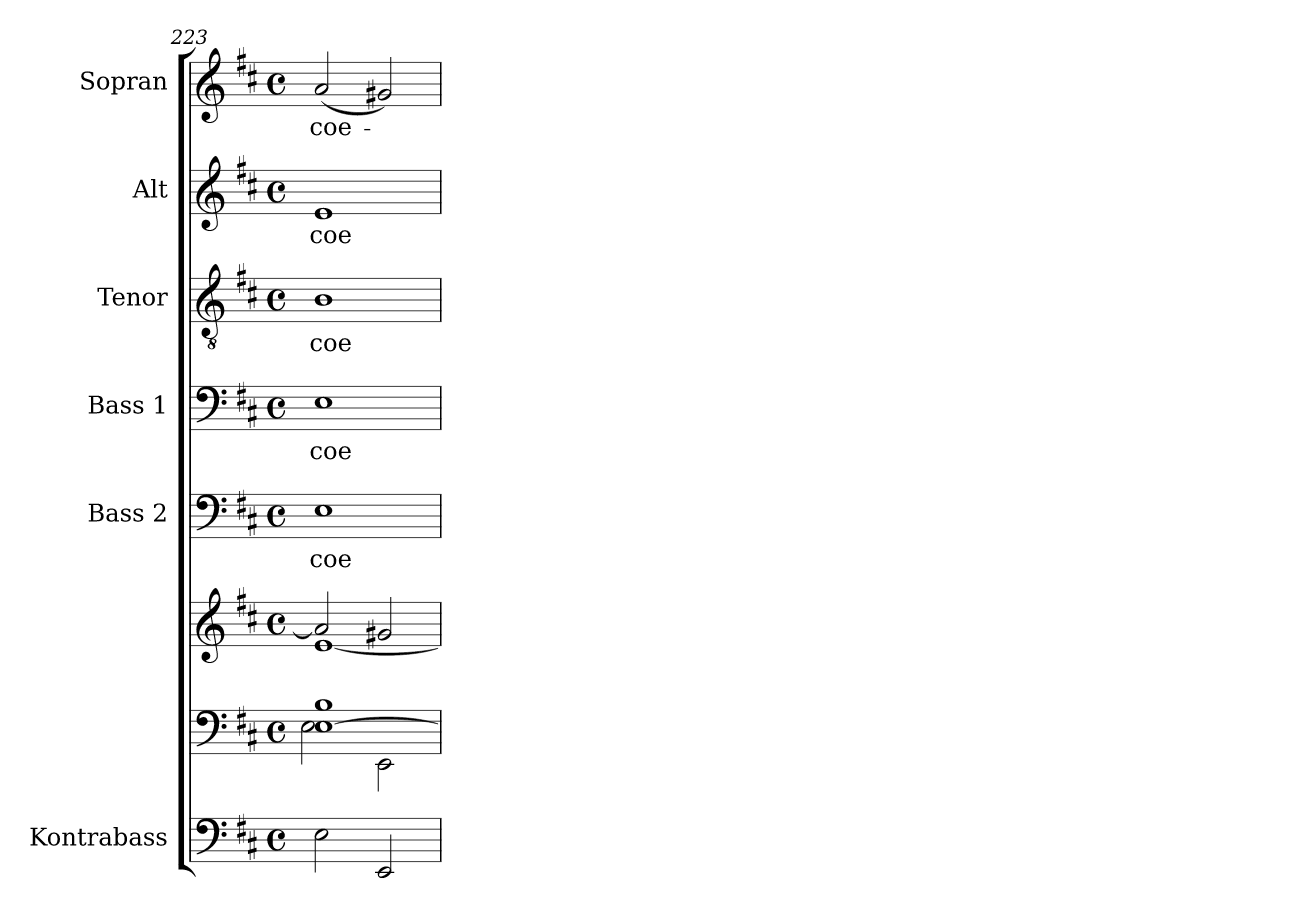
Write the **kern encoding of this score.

**kern	**kern	**kern	**kern	**text	**kern	**text	**kern	**text	**kern	**text	**kern	**text
*part7	*part6	*part6	*part5	*part5	*part4	*part4	*part3	*part3	*part2	*part2	*part1	*part1
*staff8	*staff7	*staff6	*staff5	*staff5	*staff4	*staff4	*staff3	*staff3	*staff2	*staff2	*staff1	*staff1
*I"Kontrabass	*	*	*I"Bass 2	*	*I"Bass 1	*	*I"Tenor	*	*I"Alt	*	*I"Sopran	*
*I'Kb.	*	*	*I'B. 2	*	*I'B. 1	*	*I'T.	*	*I'A.	*	*I'S.	*
*clefF4	*clefF4	*clefG2	*clefF4	*	*clefF4	*	*clefGv2	*	*clefG2	*	*clefG2	*
*ITrd7c12	*	*	*	*	*	*	*	*	*	*	*	*
*k[f#c#]	*k[f#c#]	*k[f#c#]	*k[f#c#]	*	*k[f#c#]	*	*k[f#c#]	*	*k[f#c#]	*	*k[f#c#]	*
*D:	*D:	*D:	*D:	*	*D:	*	*D:	*	*D:	*	*D:	*
*M4/4	*M4/4	*M4/4	*M4/4	*	*M4/4	*	*M4/4	*	*M4/4	*	*M4/4	*
*met(c)	*met(c)	*met(c)	*met(c)	*	*met(c)	*	*met(c)	*	*met(c)	*	*met(c)	*
=223	=223	=223	=223	=223	=223	=223	=223	=223	=223	=223	=223	=223
*	*^	*^	*	*	*	*	*	*	*	*	*	*
!	!	!	!	!	!	!LO:LY:b	!	!LO:LY:b	!	!LO:LY:b	!	!LO:LY:b	!	!LO:LY:b
2EE\	[>1E 1B	2E\	2a/]	[<1e	1E	coe-	1E	coe-	1B	coe-	1e	coe-	(<2a/	coe-
2EEE/	.	2EE\	2g#X/	.	.	.	.	.	.	.	.	.	2g#X/)	.
*	*v	*v	*	*	*	*	*	*	*	*	*	*	*	*
*	*	*v	*v	*	*	*	*	*	*	*	*	*	*
=	=	=	=	=	=	=	=	=	=	=	=	=
*-	*-	*-	*-	*-	*-	*-	*-	*-	*-	*-	*-	*-
